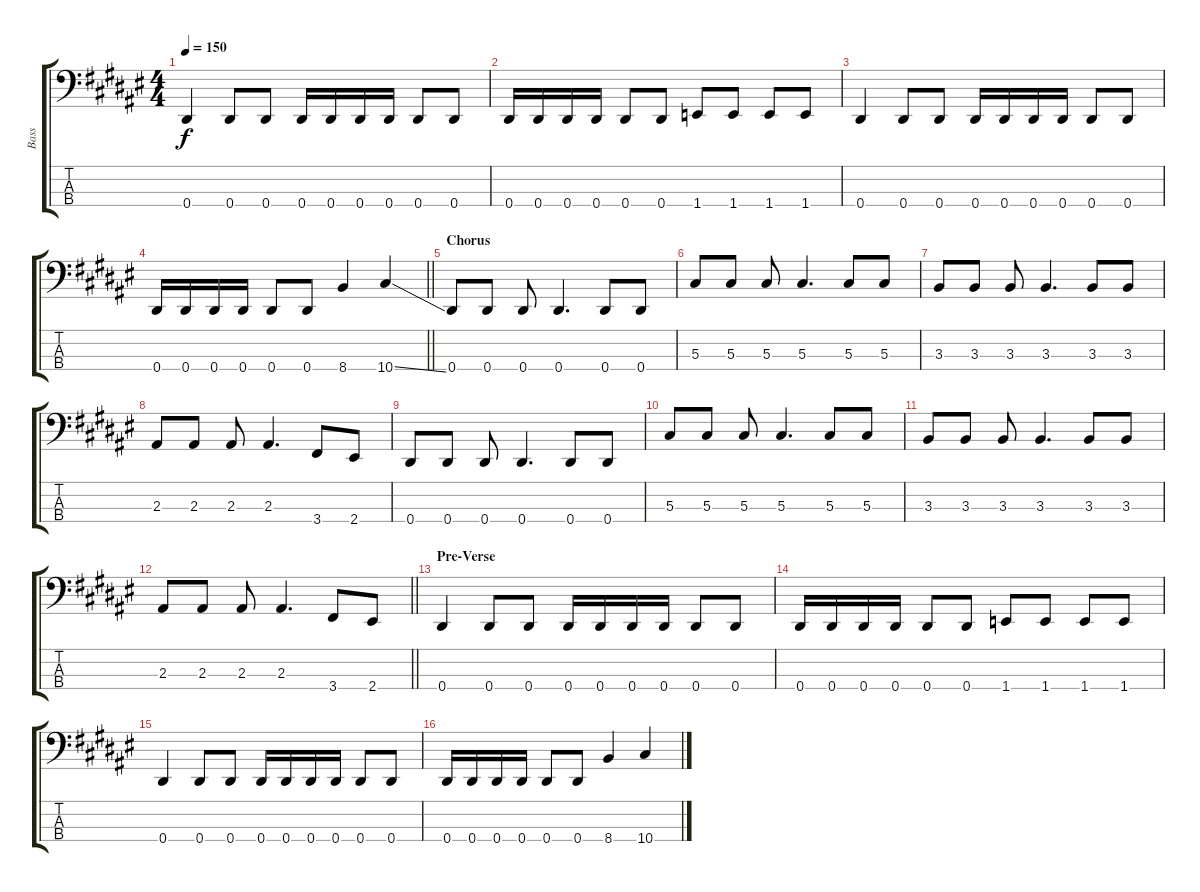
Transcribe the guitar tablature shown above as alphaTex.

\track ("Bass" "Bass") {instrument electricbasspick}
\staff {score tabs}
\tuning (Gb2 Db2 Ab1 Eb1) {hide}
\ts (4 4)
\tempo 150
\clef f4
\ks f#
0.4.4{dy f} 0.4.8 0.4.8 0.4.16 0.4.16 0.4.16 0.4.16 0.4.8 0.4.8 |
0.4.16 0.4.16 0.4.16 0.4.16 0.4.8 0.4.8 1.4.8 1.4.8 1.4.8 1.4.8 |
0.4.4 0.4.8 0.4.8 0.4.16 0.4.16 0.4.16 0.4.16 0.4.8 0.4.8 |
\barLineRight lightlight
0.4.16 0.4.16 0.4.16 0.4.16 0.4.8 0.4.8 8.4.4 10.4{ss}.4 |
\section ("" "Chorus")
0.4.8 0.4.8 0.4.8 0.4.4{d} 0.4.8 0.4.8 |
5.3.8 5.3.8 5.3.8 5.3.4{d} 5.3.8 5.3.8 |
3.3.8 3.3.8 3.3.8 3.3.4{d} 3.3.8 3.3.8 |
2.3.8 2.3.8 2.3.8 2.3.4{d} 3.4.8 2.4.8 |
0.4.8 0.4.8 0.4.8 0.4.4{d} 0.4.8 0.4.8 |
5.3.8 5.3.8 5.3.8 5.3.4{d} 5.3.8 5.3.8 |
3.3.8 3.3.8 3.3.8 3.3.4{d} 3.3.8 3.3.8 |
\barLineRight lightlight
2.3.8 2.3.8 2.3.8 2.3.4{d} 3.4.8 2.4.8 |
\section ("" "Pre-Verse")
0.4.4 0.4.8 0.4.8 0.4.16 0.4.16 0.4.16 0.4.16 0.4.8 0.4.8 |
0.4.16 0.4.16 0.4.16 0.4.16 0.4.8 0.4.8 1.4.8 1.4.8 1.4.8 1.4.8 |
0.4.4 0.4.8 0.4.8 0.4.16 0.4.16 0.4.16 0.4.16 0.4.8 0.4.8 |
0.4.16 0.4.16 0.4.16 0.4.16 0.4.8 0.4.8 8.4.4 10.4{ss}.4
